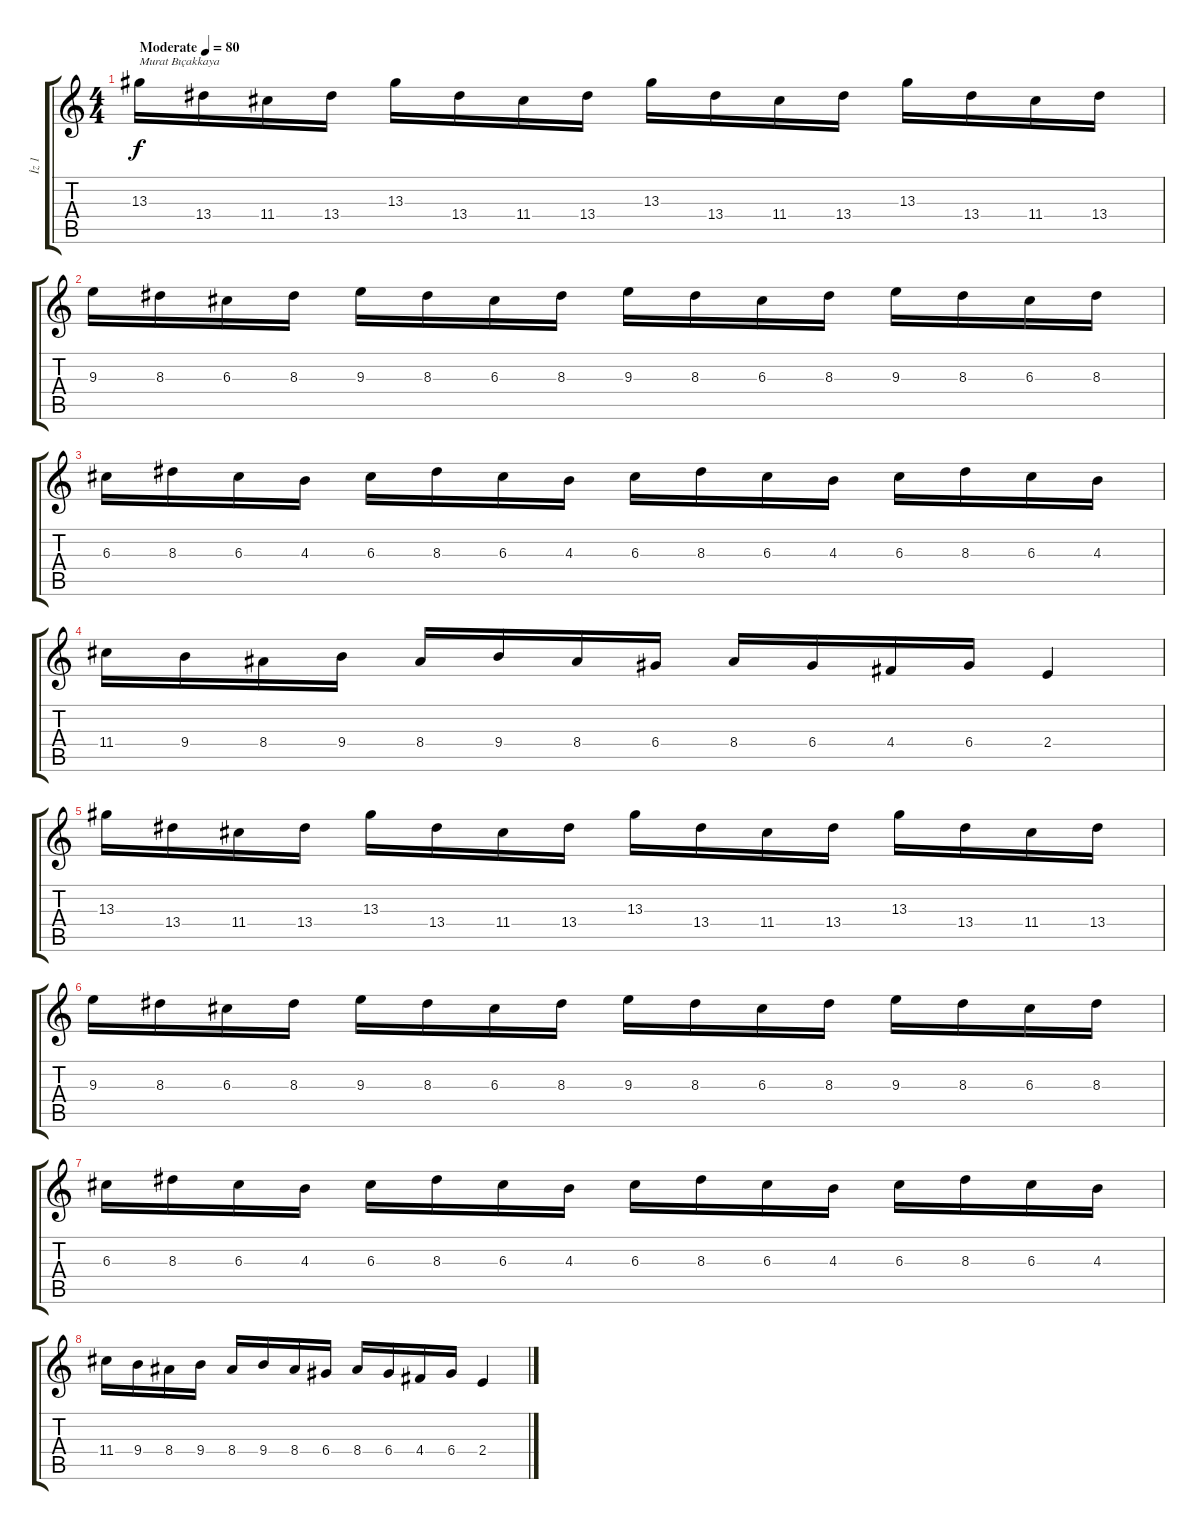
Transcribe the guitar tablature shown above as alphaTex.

\track ("İz 1" "İz 1") {instrument distortionguitar}
\staff {score tabs}
\tuning (E4 B3 G3 D3 A2 D2) {hide}
\ts (4 4)
\tempo (80 "Moderate")
\clef g2
\ks c
13.3.16{txt "Murat Bıçakkaya" dy f instrument distortionguitar} 13.4.16 11.4.16 13.4.16 13.3.16 13.4.16 11.4.16 13.4.16 13.3.16 13.4.16 11.4.16 13.4.16 13.3.16 13.4.16 11.4.16 13.4.16 |
9.3.16 8.3.16 6.3.16 8.3.16 9.3.16 8.3.16 6.3.16 8.3.16 9.3.16 8.3.16 6.3.16 8.3.16 9.3.16 8.3.16 6.3.16 8.3.16 |
6.3.16 8.3.16 6.3.16 4.3.16 6.3.16 8.3.16 6.3.16 4.3.16 6.3.16 8.3.16 6.3.16 4.3.16 6.3.16 8.3.16 6.3.16 4.3.16 |
11.4.16 9.4.16 8.4.16 9.4.16 8.4.16 9.4.16 8.4.16 6.4.16 8.4.16 6.4.16 4.4.16 6.4.16 2.4.4 |
13.3.16 13.4.16 11.4.16 13.4.16 13.3.16 13.4.16 11.4.16 13.4.16 13.3.16 13.4.16 11.4.16 13.4.16 13.3.16 13.4.16 11.4.16 13.4.16 |
9.3.16 8.3.16 6.3.16 8.3.16 9.3.16 8.3.16 6.3.16 8.3.16 9.3.16 8.3.16 6.3.16 8.3.16 9.3.16 8.3.16 6.3.16 8.3.16 |
6.3.16 8.3.16 6.3.16 4.3.16 6.3.16 8.3.16 6.3.16 4.3.16 6.3.16 8.3.16 6.3.16 4.3.16 6.3.16 8.3.16 6.3.16 4.3.16 |
11.4.16 9.4.16 8.4.16 9.4.16 8.4.16 9.4.16 8.4.16 6.4.16 8.4.16 6.4.16 4.4.16 6.4.16 2.4.4
